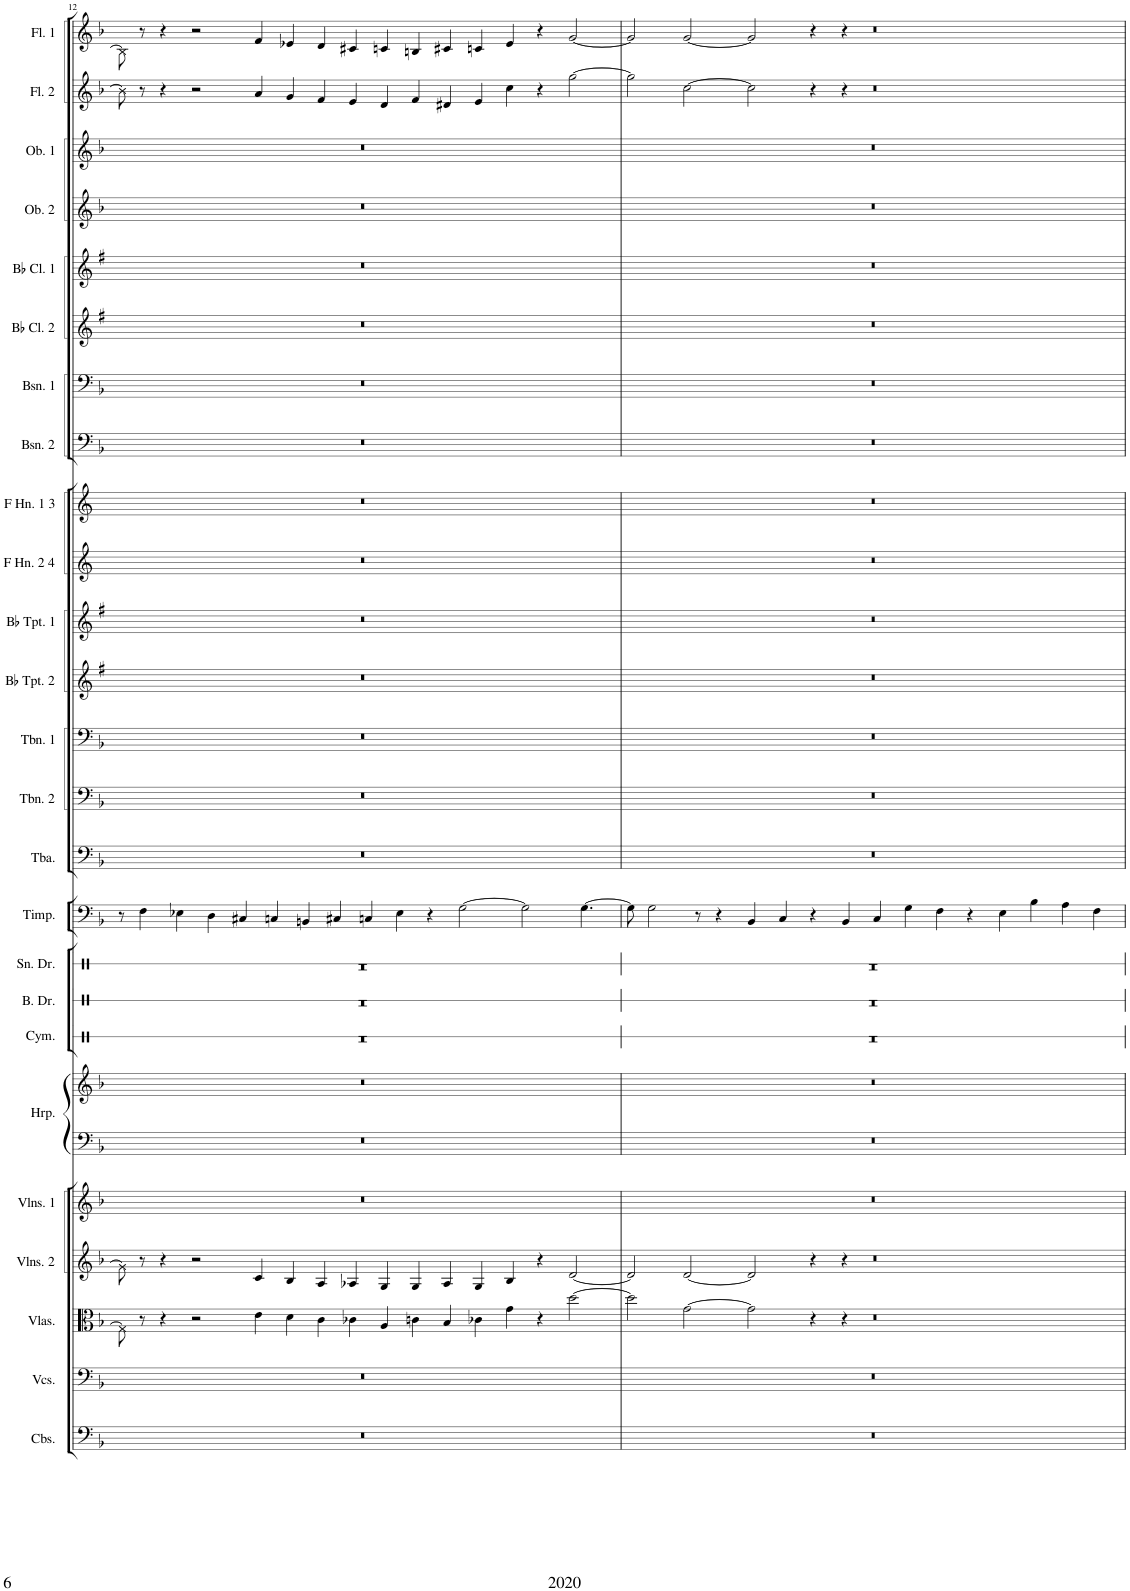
**kern	**kern	**kern	**kern	**kern	**kern	**kern	**kern	**kern	**kern	**kern	**kern	**kern	**kern	**kern	**kern	**kern	**kern	**kern	**kern	**kern	**kern	**kern	**kern	**kern	**kern
*part25	*part24	*part23	*part22	*part21	*part20	*part20	*part19	*part18	*part17	*part16	*part15	*part14	*part13	*part12	*part11	*part10	*part9	*part8	*part7	*part6	*part5	*part4	*part3	*part2	*part1
*staff26	*staff25	*staff24	*staff23	*staff22	*staff21	*staff20	*staff19	*staff18	*staff17	*staff16	*staff15	*staff14	*staff13	*staff12	*staff11	*staff10	*staff9	*staff8	*staff7	*staff6	*staff5	*staff4	*staff3	*staff2	*staff1
*I"Contrabasses	*I"Violoncellos	*I"Violas	*I"Violins 2	*I"Violins 1	*I"Harp	*	*I"Cymbal	*I"Bass Drum	*I"Snare Drum	*I"Timpani	*I"Tuba	*I"Trombone 2	*I"Trombone 1	*I"Bb Trumpet 2	*I"Bb Trumpet 1	*I"F Horn 2 &amp; 4	*I"F Horn 1 &amp; 3	*I"Bassoon 2	*I"Bassoon 1	*I"Bb Clarinet 2	*I"Bb Clarinet 1	*I"Oboe 2	*I"Oboe 1	*I"Flute 2	*I"Flute 1
*I'Cbs.	*I'Vcs.	*I'Vlas.	*I'Vlns. 2	*I'Vlns. 1	*I'Hrp.	*	*I'Cym.	*I'B. Dr.	*I'Sn. Dr.	*I'Timp.	*I'Tba.	*I'Tbn. 2	*I'Tbn. 1	*I'Bb Tpt. 2	*I'Bb Tpt. 1	*I'F Hn. 2 4	*I'F Hn. 1 3	*I'Bsn. 2	*I'Bsn. 1	*I'Bb Cl. 2	*I'Bb Cl. 1	*I'Ob. 2	*I'Ob. 1	*I'Fl. 2	*I'Fl. 1
!!LO:PB:g=z
*clefF4	*clefF4	*clefC3	*clefG2	*clefG2	*clefF4	*clefG2	*clefX	*clefX	*clefX	*clefF4	*clefF4	*clefF4	*clefF4	*clefG2	*clefG2	*clefG2	*clefG2	*clefF4	*clefF4	*clefG2	*clefG2	*clefG2	*clefG2	*clefG2	*clefG2
*Trd7c12	*	*	*	*	*	*	*	*	*	*	*	*	*	*Trd1c2	*Trd1c2	*Trd4c7	*Trd4c7	*	*	*Trd1c2	*Trd1c2	*	*	*	*
*k[b-]	*k[b-]	*k[b-]	*k[b-]	*k[b-]	*k[b-]	*k[b-]	*k[]	*k[]	*k[]	*k[b-]	*k[b-]	*k[b-]	*k[b-]	*k[f#]	*k[f#]	*k[]	*k[]	*k[b-]	*k[b-]	*k[f#]	*k[f#]	*k[b-]	*k[b-]	*k[b-]	*k[b-]
*M16/4	*M16/4	*M16/4	*M16/4	*M16/4	*M16/4	*M16/4	*M16/4	*M16/4	*M16/4	*M16/4	*M16/4	*M16/4	*M16/4	*M16/4	*M16/4	*M16/4	*M16/4	*M16/4	*M16/4	*M16/4	*M16/4	*M16/4	*M16/4	*M16/4	*M16/4
=12	=12	=12	=12	=12	=12	=12	=12	=12	=12	=12	=12	=12	=12	=12	=12	=12	=12	=12	=12	=12	=12	=12	=12	=12	=12
00r	00r	8G-\]	8g-\]	00r	00r	00r	00r	00r	00r	8r	00r	00r	00r	00r	00r	00r	00r	00r	00r	00r	00r	00r	00r	8b\]	8B\]
.	.	8r	8r	.	.	.	.	.	.	4F\	.	.	.	.	.	.	.	.	.	.	.	.	.	8r	8r
.	.	4r	4r	.	.	.	.	.	.	.	.	.	.	.	.	.	.	.	.	.	.	.	.	4r	4r
.	.	.	.	.	.	.	.	.	.	4E-X\	.	.	.	.	.	.	.	.	.	.	.	.	.	.	.
.	.	2r	2r	.	.	.	.	.	.	.	.	.	.	.	.	.	.	.	.	.	.	.	.	2r	2r
.	.	.	.	.	.	.	.	.	.	4D\	.	.	.	.	.	.	.	.	.	.	.	.	.	.	.
.	.	.	.	.	.	.	.	.	.	4C#X/	.	.	.	.	.	.	.	.	.	.	.	.	.	.	.
.	.	4e\	4c/	.	.	.	.	.	.	.	.	.	.	.	.	.	.	.	.	.	.	.	.	4a/	4f/
.	.	.	.	.	.	.	.	.	.	4Cn/	.	.	.	.	.	.	.	.	.	.	.	.	.	.	.
.	.	4d\	4B-/	.	.	.	.	.	.	.	.	.	.	.	.	.	.	.	.	.	.	.	.	4g/	4e-X/
.	.	.	.	.	.	.	.	.	.	4BBn/	.	.	.	.	.	.	.	.	.	.	.	.	.	.	.
.	.	4c\	4A/	.	.	.	.	.	.	.	.	.	.	.	.	.	.	.	.	.	.	.	.	4f/	4d/
.	.	.	.	.	.	.	.	.	.	4C#X/	.	.	.	.	.	.	.	.	.	.	.	.	.	.	.
.	.	4c-X\	4A-X/	.	.	.	.	.	.	.	.	.	.	.	.	.	.	.	.	.	.	.	.	4e/	4c#X/
.	.	.	.	.	.	.	.	.	.	4Cn/	.	.	.	.	.	.	.	.	.	.	.	.	.	.	.
.	.	4A/	4G/	.	.	.	.	.	.	.	.	.	.	.	.	.	.	.	.	.	.	.	.	4d/	4cn/
.	.	.	.	.	.	.	.	.	.	4E-\	.	.	.	.	.	.	.	.	.	.	.	.	.	.	.
.	.	4cn\	4G/	.	.	.	.	.	.	.	.	.	.	.	.	.	.	.	.	.	.	.	.	4f/	4Bn/
.	.	.	.	.	.	.	.	.	.	4r	.	.	.	.	.	.	.	.	.	.	.	.	.	.	.
.	.	4B-/	4A-/	.	.	.	.	.	.	.	.	.	.	.	.	.	.	.	.	.	.	.	.	4d#X/	4c#X/
.	.	.	.	.	.	.	.	.	.	[2G\	.	.	.	.	.	.	.	.	.	.	.	.	.	.	.
.	.	4c-X\	4G/	.	.	.	.	.	.	.	.	.	.	.	.	.	.	.	.	.	.	.	.	4e/	4cn/
.	.	4g\	4B-/	.	.	.	.	.	.	.	.	.	.	.	.	.	.	.	.	.	.	.	.	4cc\	4e-/
.	.	.	.	.	.	.	.	.	.	2G\]	.	.	.	.	.	.	.	.	.	.	.	.	.	.	.
.	.	4r	4r	.	.	.	.	.	.	.	.	.	.	.	.	.	.	.	.	.	.	.	.	4r	4r
.	.	[2dd\	[2d/	.	.	.	.	.	.	.	.	.	.	.	.	.	.	.	.	.	.	.	.	[2gg\	[2g/
.	.	.	.	.	.	.	.	.	.	[4.G\	.	.	.	.	.	.	.	.	.	.	.	.	.	.	.
=13	=13	=13	=13	=13	=13	=13	=13	=13	=13	=13	=13	=13	=13	=13	=13	=13	=13	=13	=13	=13	=13	=13	=13	=13	=13
00r	00r	2dd\]	2d/]	00r	00r	00r	00r	00r	00r	8G\]	00r	00r	00r	00r	00r	00r	00r	00r	00r	00r	00r	00r	00r	2gg\]	2g/]
.	.	.	.	.	.	.	.	.	.	2G\	.	.	.	.	.	.	.	.	.	.	.	.	.	.	.
.	.	[2g\	[2d/	.	.	.	.	.	.	.	.	.	.	.	.	.	.	.	.	.	.	.	.	[2cc\	[2g/
.	.	.	.	.	.	.	.	.	.	8r	.	.	.	.	.	.	.	.	.	.	.	.	.	.	.
.	.	.	.	.	.	.	.	.	.	4r	.	.	.	.	.	.	.	.	.	.	.	.	.	.	.
.	.	2g\]	2d/]	.	.	.	.	.	.	4BB-/	.	.	.	.	.	.	.	.	.	.	.	.	.	2cc\]	2g/]
.	.	.	.	.	.	.	.	.	.	4C/	.	.	.	.	.	.	.	.	.	.	.	.	.	.	.
.	.	4r	4r	.	.	.	.	.	.	4r	.	.	.	.	.	.	.	.	.	.	.	.	.	4r	4r
.	.	4r	4r	.	.	.	.	.	.	4BB-/	.	.	.	.	.	.	.	.	.	.	.	.	.	4r	4r
.	.	0r	0r	.	.	.	.	.	.	4C/	.	.	.	.	.	.	.	.	.	.	.	.	.	0r	0r
.	.	.	.	.	.	.	.	.	.	4G\	.	.	.	.	.	.	.	.	.	.	.	.	.	.	.
.	.	.	.	.	.	.	.	.	.	4F\	.	.	.	.	.	.	.	.	.	.	.	.	.	.	.
.	.	.	.	.	.	.	.	.	.	4r	.	.	.	.	.	.	.	.	.	.	.	.	.	.	.
.	.	.	.	.	.	.	.	.	.	4E\	.	.	.	.	.	.	.	.	.	.	.	.	.	.	.
.	.	.	.	.	.	.	.	.	.	4B-\	.	.	.	.	.	.	.	.	.	.	.	.	.	.	.
.	.	.	.	.	.	.	.	.	.	4A\	.	.	.	.	.	.	.	.	.	.	.	.	.	.	.
.	.	.	.	.	.	.	.	.	.	4F\	.	.	.	.	.	.	.	.	.	.	.	.	.	.	.
=	=	=	=	=	=	=	=	=	=	=	=	=	=	=	=	=	=	=	=	=	=	=	=	=	=
*-	*-	*-	*-	*-	*-	*-	*-	*-	*-	*-	*-	*-	*-	*-	*-	*-	*-	*-	*-	*-	*-	*-	*-	*-	*-
